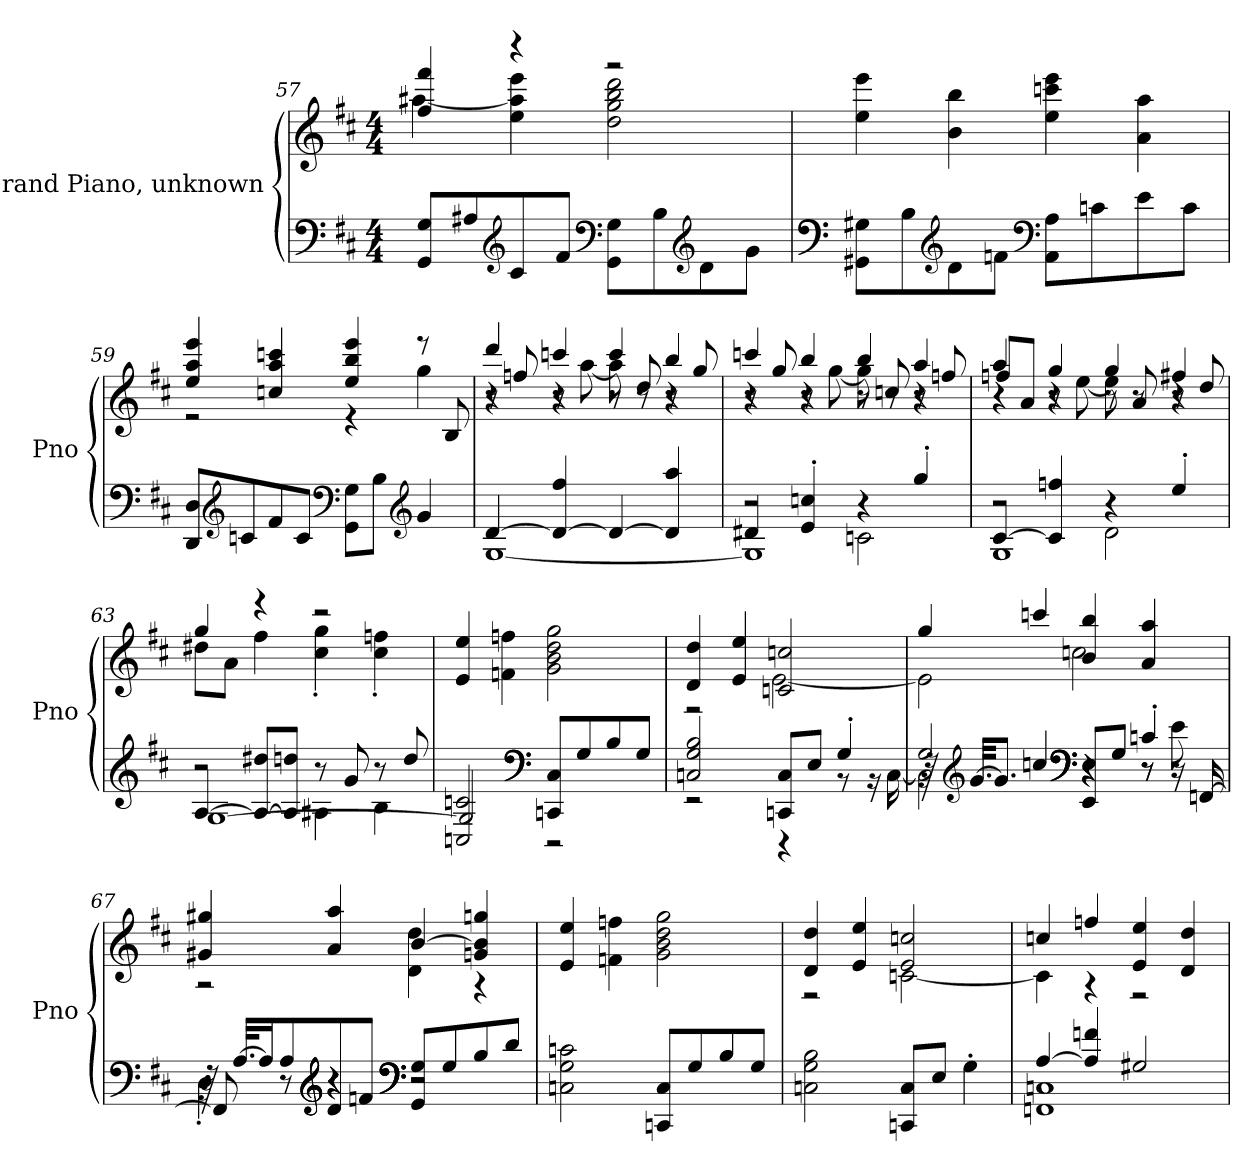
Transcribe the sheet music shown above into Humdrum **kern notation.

**kern	**kern
*part1	*part1
*staff2	*staff1
*I"Grand Piano, unknown	*
*I'Pno	*
*clefF4	*clefG2
*k[f#c#]	*k[f#c#]
*M4/4	*M4/4
=57	=57
*	*^
8GG/ 8G/L	4ff#/ 4fff#/	[4aa#X\
8A#X/	.	.
*clefG2	*	*
8c#/	4r	4ee\ 4aa#\] 4eee\
8f#/J	.	.
*clefF4	*	*
8GG\ 8G\L	2r	2dd\ 2gg\ 2bb\ 2ddd\
8B\	.	.
*clefG2	*	*
8d\	.	.
8g\J	.	.
*	*v	*v
=58	=58
*clefF4	*
8GG#X\ 8G#X\L	4ee\ 4eee\
8B\	.
*clefG2	*
8d\	4b\ 4bb\
8fn\J	.
*clefF4	*
8AA\ 8A\L	4ee\ 4cccn\ 4eee\
8cn\	.
8e\	4a\ 4aa\
8c\J	.
!!LO:LB:g=z
=59	=59
*	*^
8DD/ 8D/L	4ee/ 4aa/ 4eee/	2r
*clefG2	*	*
8cn/	.	.
8f#/	4ccn/ 4aa/ 4cccn/	.
8c/J	.	.
*clefF4	*	*
8GG\ 8G\L	4ee/ 4bb/ 4eee/	4r
8B\J	.	.
*clefG2	*	*
4g/	8r	4gg\
.	8B/	.
=60	=60	=60
*^	*	*^
[4d/	[1G	4ddd/	4r	8r
.	.	.	.	8ffn/
4d/_ 4ff#/	.	4cccn/	8r	4r
.	.	.	[8aa\	.
4d/_	.	4ccc/	8aa\]	8r
.	.	.	8r	8dd/
4d/] 4aa/	.	4bb/	4r	8r
.	.	.	.	8gg/
=61	=61	=61	=61	=61
*	*^	*	*	*
4d#X/	2r	1G]	4cccn/	4r	8r
.	.	.	.	.	8gg/
4e/' 4ccn/'	.	.	4bb/	8r	4r
.	.	.	.	[8gg\	.
4r	2cn\	.	4bb/	8gg\]	8r
.	.	.	.	8r	8ccn/
4gg'/	.	.	4aa/	4r	8r
.	.	.	.	.	8ffn/
!!LO:PB:g=z	!!	!!
=62	=62	=62	=62	=62	=62
[4c#/	2r	1G	4aa/	4r	8ffn/L
.	.	.	.	.	8a/J
4c#/] 4ffn/	.	.	4gg/	8r	4r
.	.	.	.	[8ee\	.
4r	2d\	.	4gg/	8ee\]	8r
.	.	.	.	8r	8a/
4ee'/	.	.	4ff#X/	4r	8r
.	.	.	.	.	8dd/
*	*	*	*	*v	*v
=63	=63	=63	=63	=63
[4A/	2r	[1G	4gg/	8dd#X\L
.	.	.	.	8a\J
8A/_ 8dd#X/L	.	.	4r	4ff#\
8A/] 8ddn/J	.	.	.	.
8r	4A#X\	.	2r	4cc#\' 4gg\'
8g/	.	.	.	.
8r	4B\	.	.	4cc#\' 4ffn\'
8dd/	.	.	.	.
*	*v	*v	*	*
*	*	*v	*v
=64	=64	=64
2Cn/ 2cn/	2G/]	4e/ 4ee/
.	.	4fn\ 4ffn\
*clefF4	*	*
8CCn/ 8C/L	2r	2g\ 2b\ 2dd\ 2gg\
8G/	.	.
8B/	.	.
8G/J	.	.
=65	=65	=65
*	*	*^
2Cn/ 2G/ 2B/	2r	4d/ 4dd/	2r
.	.	4e/ 4ee/	.
8CCn/ 8C/L	4r	2cn/ 2ccn/	[2e\
8E/J	.	.	.
4G'/	8r	.	.
.	16r	.	.
.	[16C\	.	.
!!LO:LB:g=z	!!
=66	=66	=66	=66
*	*^	*	*
64r	2C\]	2G/	4gg/	2e\]
*clefG2	*	*	*	*
[32.g/KKL	.	.	.	.
8.g/J]	.	.	.	.
4ccn/	.	.	4cccn/	.
*clefF4	*	*	*	*
8EE/ 8E/L	4r	4r	4b/ 4bb/	2ccn\
8G/J	.	.	.	.
4cn'/	8r	8r	4a/ 4aa/	.
.	8e\	16r	.	.
.	.	[16FFn/	.	.
=67	=67	=67	=67	=67
64r	4D'\	8FF/]	4g#X/ 4gg#X/	2r
[32.A/KLL	.	.	.	.
16A/J]	.	.	.	.
8A/	.	8r	.	.
*clefG2	*	*	*	*
8d/	4r	4r	4a/ 4aa/	.
8fn/J	.	.	.	.
*clefF4	*	*	*	*
8GG/ 8G/L	2r	2r	[4b/	4d\ 4dd\
8G/	.	.	.	.
8B/	.	.	4gn/ 4b/] 4ggn/	4r
8d/J	.	.	.	.
*v	*v	*v	*	*
*	*v	*v
=68	=68
2Cn\ 2G\ 2cn\	4e/ 4ee/
.	4fn\ 4ffn\
8CCn/ 8C/L	2g\ 2b\ 2dd\ 2gg\
8G/	.
8B/	.
8G/J	.
!!LO:LB:g=z
=69	=69
*	*^
2Cn\ 2G\ 2B\	4d/ 4dd/	2r
.	4e/ 4ee/	.
8CCn/ 8C/L	2e/ 2ccn/	[2cn\
8E/J	.	.
4G'\	.	.
=70	=70	=70
*^	*	*
[4A/	1FFn 1Cn	4ccn/	4c\]
4A/] 4fn/	.	4ffn/	4r
2G#X/	.	4e/ 4ee/	2r
.	.	4d/ 4dd/	.
*v	*v	*	*
*	*v	*v
=	=
*-	*-
